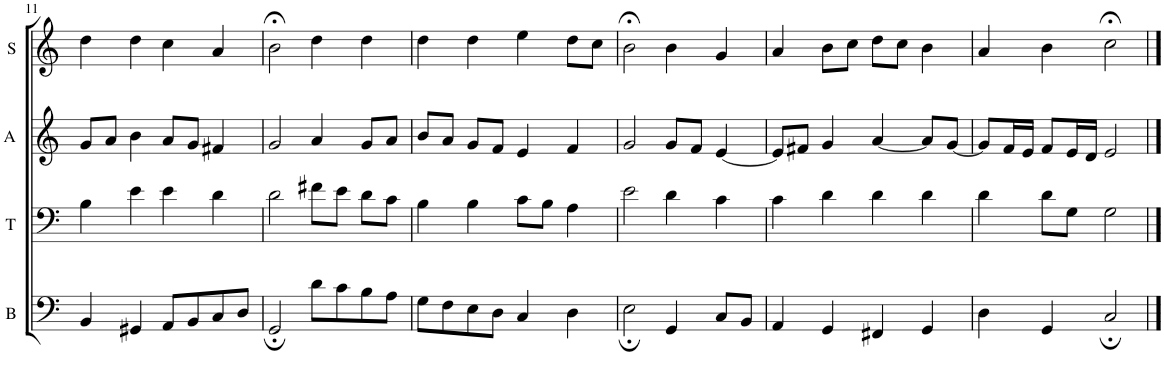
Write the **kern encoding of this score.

**kern	**kern	**kern	**kern
*part4	*part3	*part2	*part1
*staff4	*staff3	*staff2	*staff1
*I"B	*I"T	*I"A	*I"S
*I'B	*I'T	*I'A	*I'S
!!LO:PB:g=z
*clefF4	*clefF4	*clefG2	*clefG2
*k[]	*k[]	*k[]	*k[]
*M4/4	*M4/4	*M4/4	*M4/4
=11	=11	=11	=11
4BB/	4B\	8g/L	4dd\
.	.	8a/J	.
4GG#X/	4e\	4b\	4dd\
8AA/L	4e\	8a/L	4cc\
8BB/	.	8g/J	.
8C/	4d\	4f#X/	4a/
8D/J	.	.	.
=12	=12	=12	=12
2GG;/	2d\	2g/	2b;<\
8d\L	8f#X\L	4a/	4dd\
8c\	8e\J	.	.
8B\	8d\L	8g/L	4dd\
8A\J	8c\J	8a/J	.
=13	=13	=13	=13
8G\L	4B\	8b/L	4dd\
8F\	.	8a/J	.
8E\	4B\	8g/L	4dd\
8D\J	.	8f/J	.
4C/	8c\L	4e/	4ee\
.	8B\J	.	.
4D\	4A\	4f/	8dd\L
.	.	.	8cc\J
=14	=14	=14	=14
2E;\	2e\	2g/	2b;<\
4GG/	4d\	8g/L	4b\
.	.	8f/J	.
8C/L	4c\	[4e/	4g/
8BB/J	.	.	.
=15	=15	=15	=15
4AA/	4c\	8e/L]	4a/
.	.	8f#X/J	.
4GG/	4d\	4g/	8b\L
.	.	.	8cc\J
4FF#X/	4d\	[4a/	8dd\L
.	.	.	8cc\J
4GG/	4d\	8a/L]	4b\
.	.	[8g/J	.
=16	=16	=16	=16
4D\	4d\	8g/L]	4a/
.	.	16f/L	.
.	.	16e/JJ	.
4GG/	8d\L	8f/L	4b\
.	8G\J	16e/L	.
.	.	16d/JJ	.
2C;/	2G\	2e/	2cc;<\
==	==	==	==
*-	*-	*-	*-
